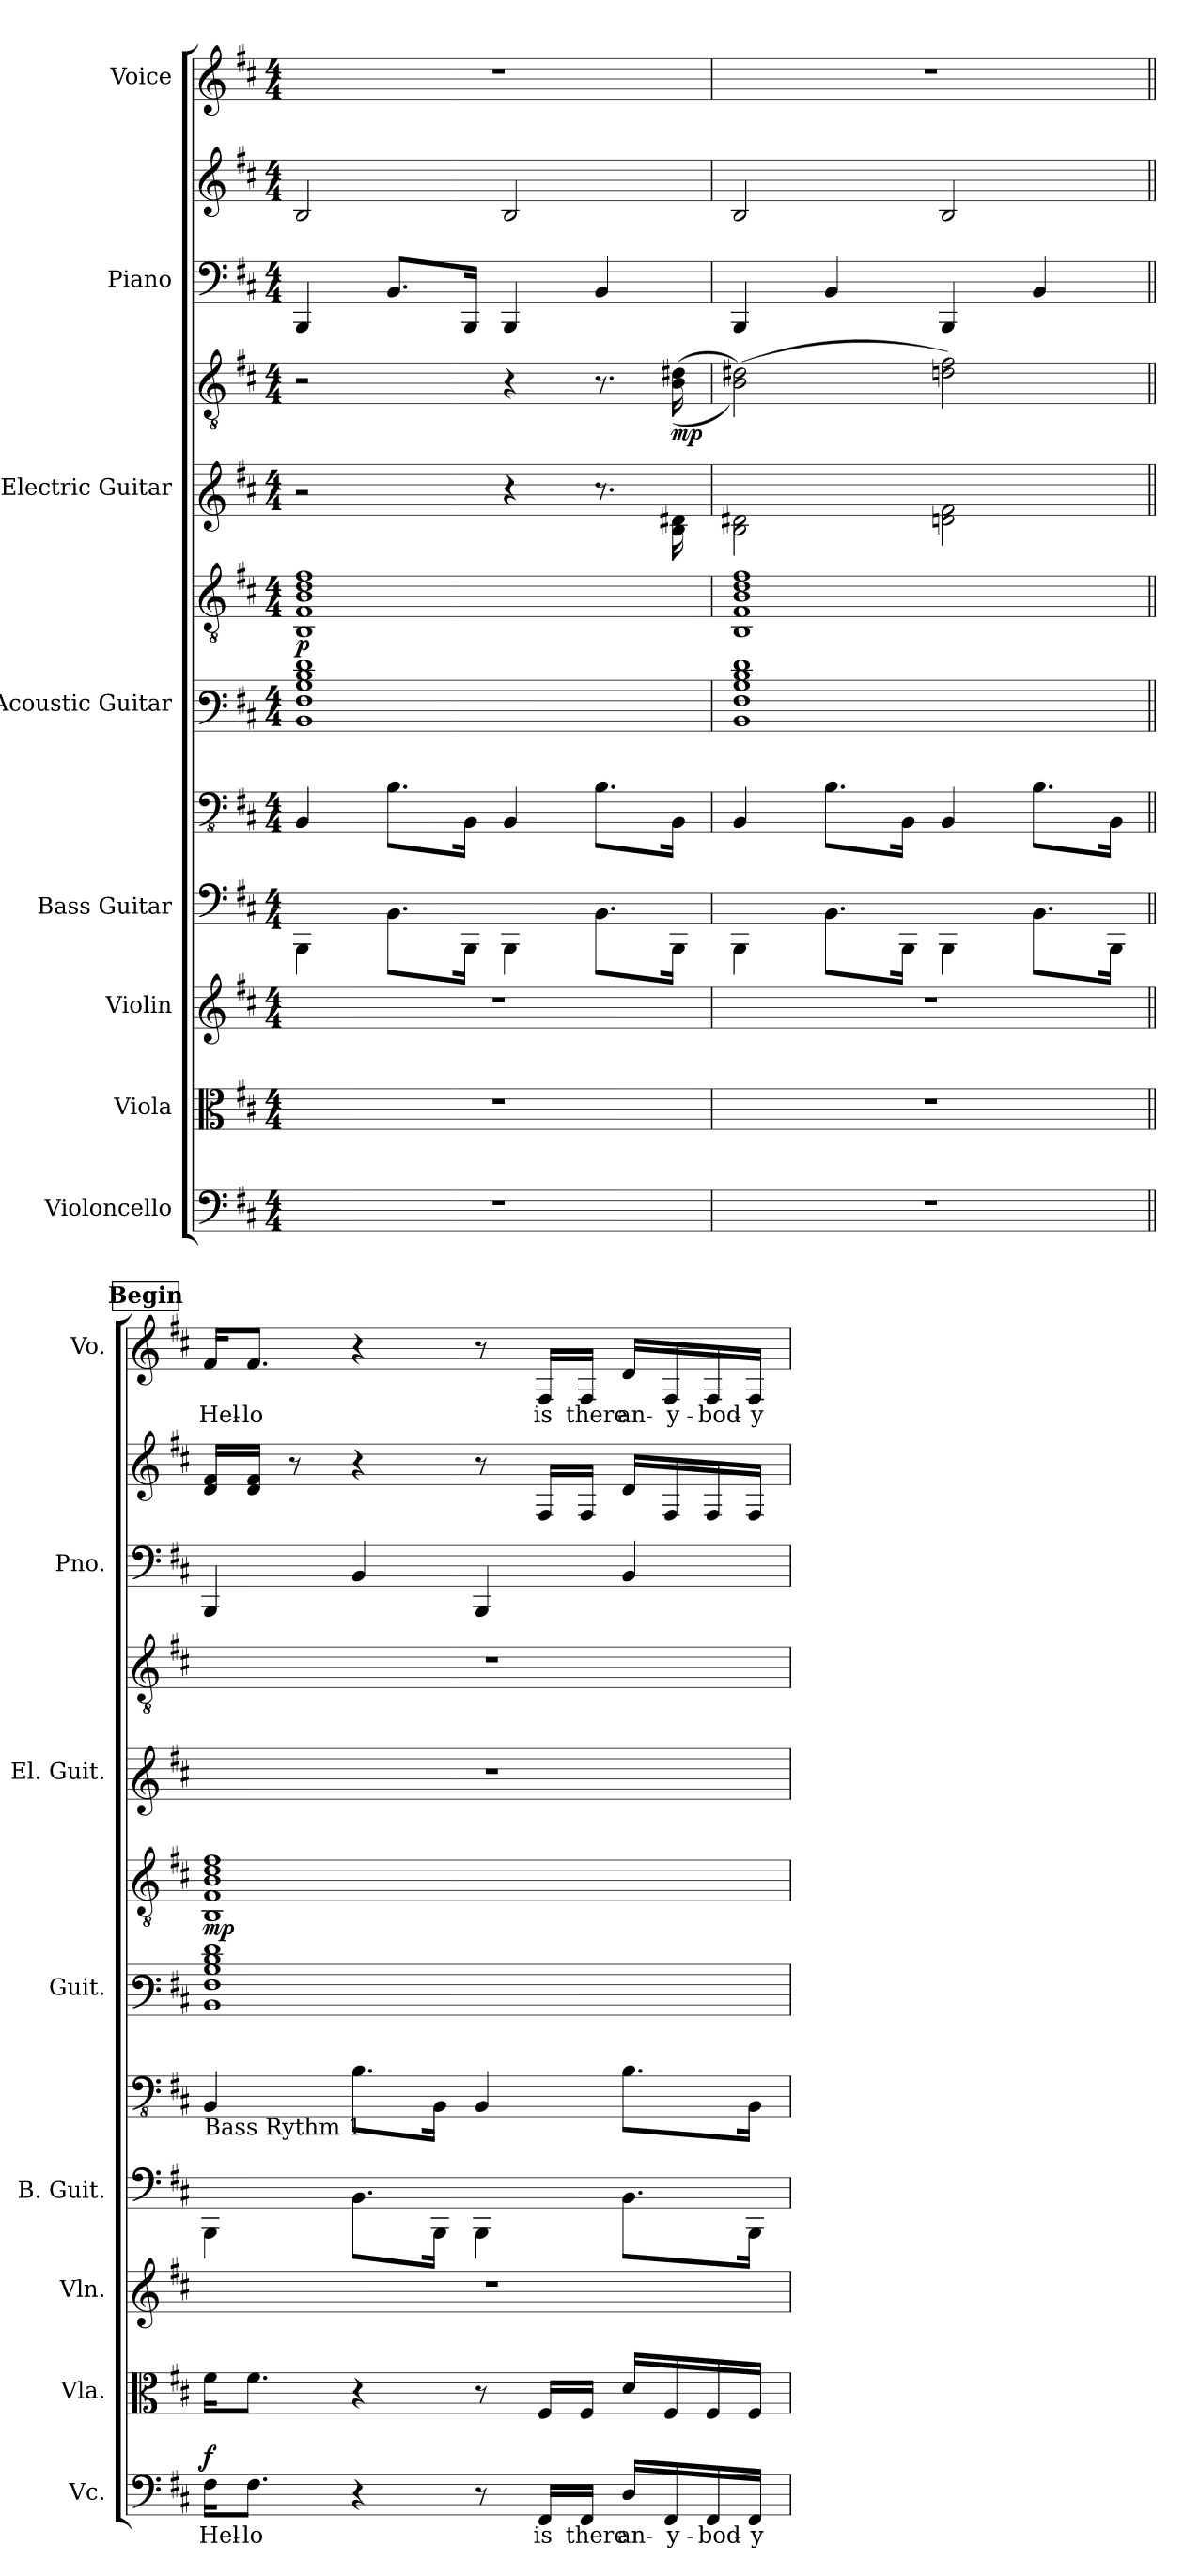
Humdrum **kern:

**kern	**text	**dynam	**kern	**kern	**kern	**kern	**kern	**kern	**dynam	**kern	**kern	**dynam	**kern	**kern	**kern	**text
*part8	*part8	*part8	*part7	*part6	*part5	*part5	*part4	*part4	*part4	*part3	*part3	*part3	*part2	*part2	*part1	*part1
*staff12	*staff12	*staff12	*staff11	*staff10	*staff9	*staff8	*staff7	*staff6	*staff6/7	*staff5	*staff4	*staff4/5	*staff3	*staff2	*staff1	*staff1
*I"Violoncello	*	*	*I"Viola	*I"Violin	*I"Bass Guitar	*	*I"Acoustic Guitar	*	*	*I"Electric Guitar	*	*	*I"Piano	*	*I"Voice	*
*I'Vc.	*	*	*I'Vla.	*I'Vln.	*I'B. Guit.	*	*I'Guit.	*	*	*I'El. Guit.	*	*	*I'Pno.	*	*I'Vo.	*
*	*	*	*	*	*stria4	*	*stria6	*	*	*stria6	*	*	*	*	*	*
*clefF4	*	*	*clefC3	*clefG2	*	*clefFv4	*	*clefGv2	*	*	*clefGv2	*	*clefF4	*clefG2	*clefG2	*
*k[f#c#]	*	*	*k[f#c#]	*k[f#c#]	*k[f#c#]	*k[f#c#]	*k[f#c#]	*k[f#c#]	*	*k[f#c#]	*k[f#c#]	*	*k[f#c#]	*k[f#c#]	*k[f#c#]	*
*M4/4	*	*	*M4/4	*M4/4	*M4/4	*M4/4	*M4/4	*M4/4	*	*M4/4	*M4/4	*	*M4/4	*M4/4	*M4/4	*
*MM65	*	*	*MM65	*MM65	*MM65	*MM65	*MM65	*MM65	*	*MM65	*MM65	*	*MM65	*MM65	*MM65	*
=1	=1	=1	=1	=1	=1	=1	=1	=1	=1	=1	=1	=1	=1	=1	=1	=1
!	!	!	!	!	!	!	!	!	!LO:DY:b	!	!	!	!	!	!	!
1r	.	.	1r	1r	4BBB\	4BBB/	1BB 1F# 1B 1d 1f#	1BB 1F# 1B 1d 1f#	p	2r	2r	.	4BBB/	2B/	1r	.
.	.	.	.	.	8.BB\L	8.BB\L	.	.	.	.	.	.	8.BB/L	.	.	.
.	.	.	.	.	16BBB\Jk	16BBB\Jk	.	.	.	.	.	.	16BBB/Jk	.	.	.
.	.	.	.	.	4BBB\	4BBB/	.	.	.	4r	4r	.	4BBB/	2B/	.	.
.	.	.	.	.	8.BB\L	8.BB\L	.	.	.	8.r	8.r	.	4BB/	.	.	.
!	!	!	!	!	!	!	!	!	!	!	!	!LO:DY:b	!	!	!	!
.	.	.	.	.	16BBB\Jk	16BBB\Jk	.	.	.	16B\ 16d#\	((16B\ 16d#X\	mp	.	.	.	.
=2	=2	=2	=2	=2	=2	=2	=2	=2	=2	=2	=2	=2	=2	=2	=2	=2
1r	.	.	1r	1r	4BBB\	4BBB/	1BB 1F# 1B 1d 1f#	1BB 1F# 1B 1d 1f#	.	2B\ 2d#\	(2B\ 2d#X\))	.	4BBB/	2B/	1r	.
.	.	.	.	.	8.BB\L	8.BB\L	.	.	.	.	.	.	4BB/	.	.	.
.	.	.	.	.	16BBB\Jk	16BBB\Jk	.	.	.	.	.	.	.	.	.	.
.	.	.	.	.	4BBB\	4BBB/	.	.	.	2d\ 2f#\	2dn\ 2f#\)	.	4BBB/	2B/	.	.
.	.	.	.	.	8.BB\L	8.BB\L	.	.	.	.	.	.	4BB/	.	.	.
.	.	.	.	.	16BBB\Jk	16BBB\Jk	.	.	.	.	.	.	.	.	.	.
!!LO:REH:place=s1:a:B:fs=14:t=Begin
=3||	=3||	=3||	=3||	=3||	=3||	=3||	=3||	=3||	=3||	=3||	=3||	=3||	=3||	=3||	=3||	=3||
!	!	!	!	!	!	!LO:TX:b:t=Bass Rythm 1	!	!	!	!	!	!	!	!	!	!
!	!	!LO:DY:b	!	!	!	!	!	!	!LO:DY:b	!	!	!	!	!	!	!
16F#\KL	Hel-	f	16f#\KL	1r	4BBB\	4BBB/	1BB 1F# 1B 1d 1f#	1BB 1F# 1B 1d 1f#	mp	1r	1r	.	4BBB/	16d/ 16f#/LL	16f#/KL	Hel-
8.F#\J	-lo	.	8.f#\J	.	.	.	.	.	.	.	.	.	.	16d/ 16f#/JJ	8.f#/J	-lo
.	.	.	.	.	.	.	.	.	.	.	.	.	.	8r	.	.
4r	.	.	4r	.	8.BB\L	8.BB\L	.	.	.	.	.	.	4BB/	4r	4r	.
.	.	.	.	.	16BBB\Jk	16BBB\Jk	.	.	.	.	.	.	.	.	.	.
8r	.	.	8r	.	4BBB\	4BBB/	.	.	.	.	.	.	4BBB/	8r	8r	.
16FF#/LL	is	.	16F#/LL	.	.	.	.	.	.	.	.	.	.	16F#/LL	16F#/LL	is
16FF#/JJ	there	.	16F#/JJ	.	.	.	.	.	.	.	.	.	.	16F#/JJ	16F#/JJ	there
16D/LL	an-	.	16d/LL	.	8.BB\L	8.BB\L	.	.	.	.	.	.	4BB/	16d/LL	16d/LL	an-
16FF#/	-y-	.	16F#/	.	.	.	.	.	.	.	.	.	.	16F#/	16F#/	-y-
16FF#/	-bod-	.	16F#/	.	.	.	.	.	.	.	.	.	.	16F#/	16F#/	-bod-
16FF#/JJ	-y	.	16F#/JJ	.	16BBB\Jk	16BBB\Jk	.	.	.	.	.	.	.	16F#/JJ	16F#/JJ	-y
=	=	=	=	=	=	=	=	=	=	=	=	=	=	=	=	=
*-	*-	*-	*-	*-	*-	*-	*-	*-	*-	*-	*-	*-	*-	*-	*-	*-
